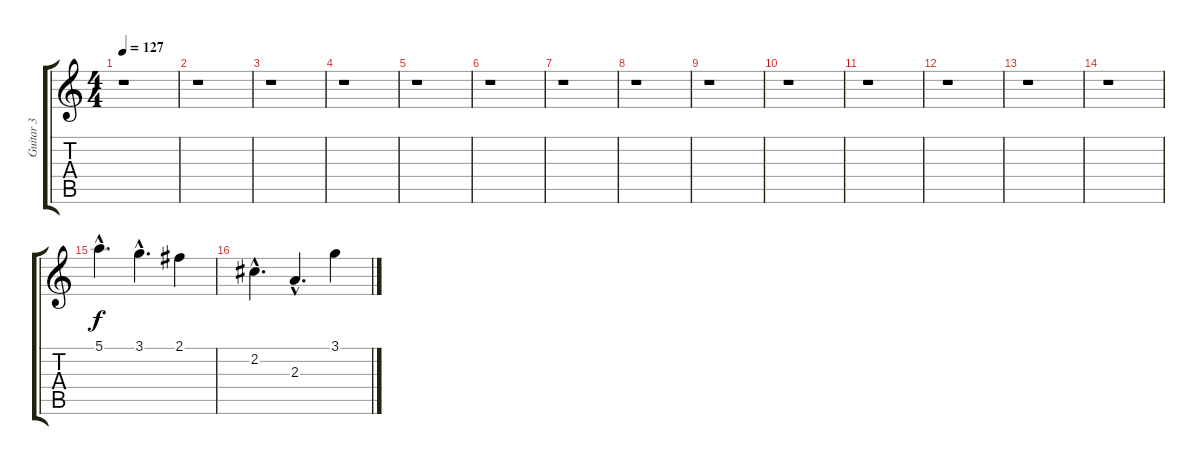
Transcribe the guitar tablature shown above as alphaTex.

\track ("Guitar 3" "Guitar 3") {instrument distortionguitar}
\staff {score tabs}
\tuning (E4 B3 G3 D3 A2 E2) {hide}
\ts (4 4)
\tempo 127
\clef g2
\ks c
r.1{dy f} |
r.1 |
r.1 |
r.1 |
r.1 |
r.1 |
r.1 |
r.1 |
r.1 |
r.1 |
r.1 |
r.1 |
r.1 |
r.1 |
5.1{hac}.4{d} 3.1{hac}.4{d} 2.1.4 |
2.2{hac}.4{d} 2.3{hac}.4{d} 3.1.4
